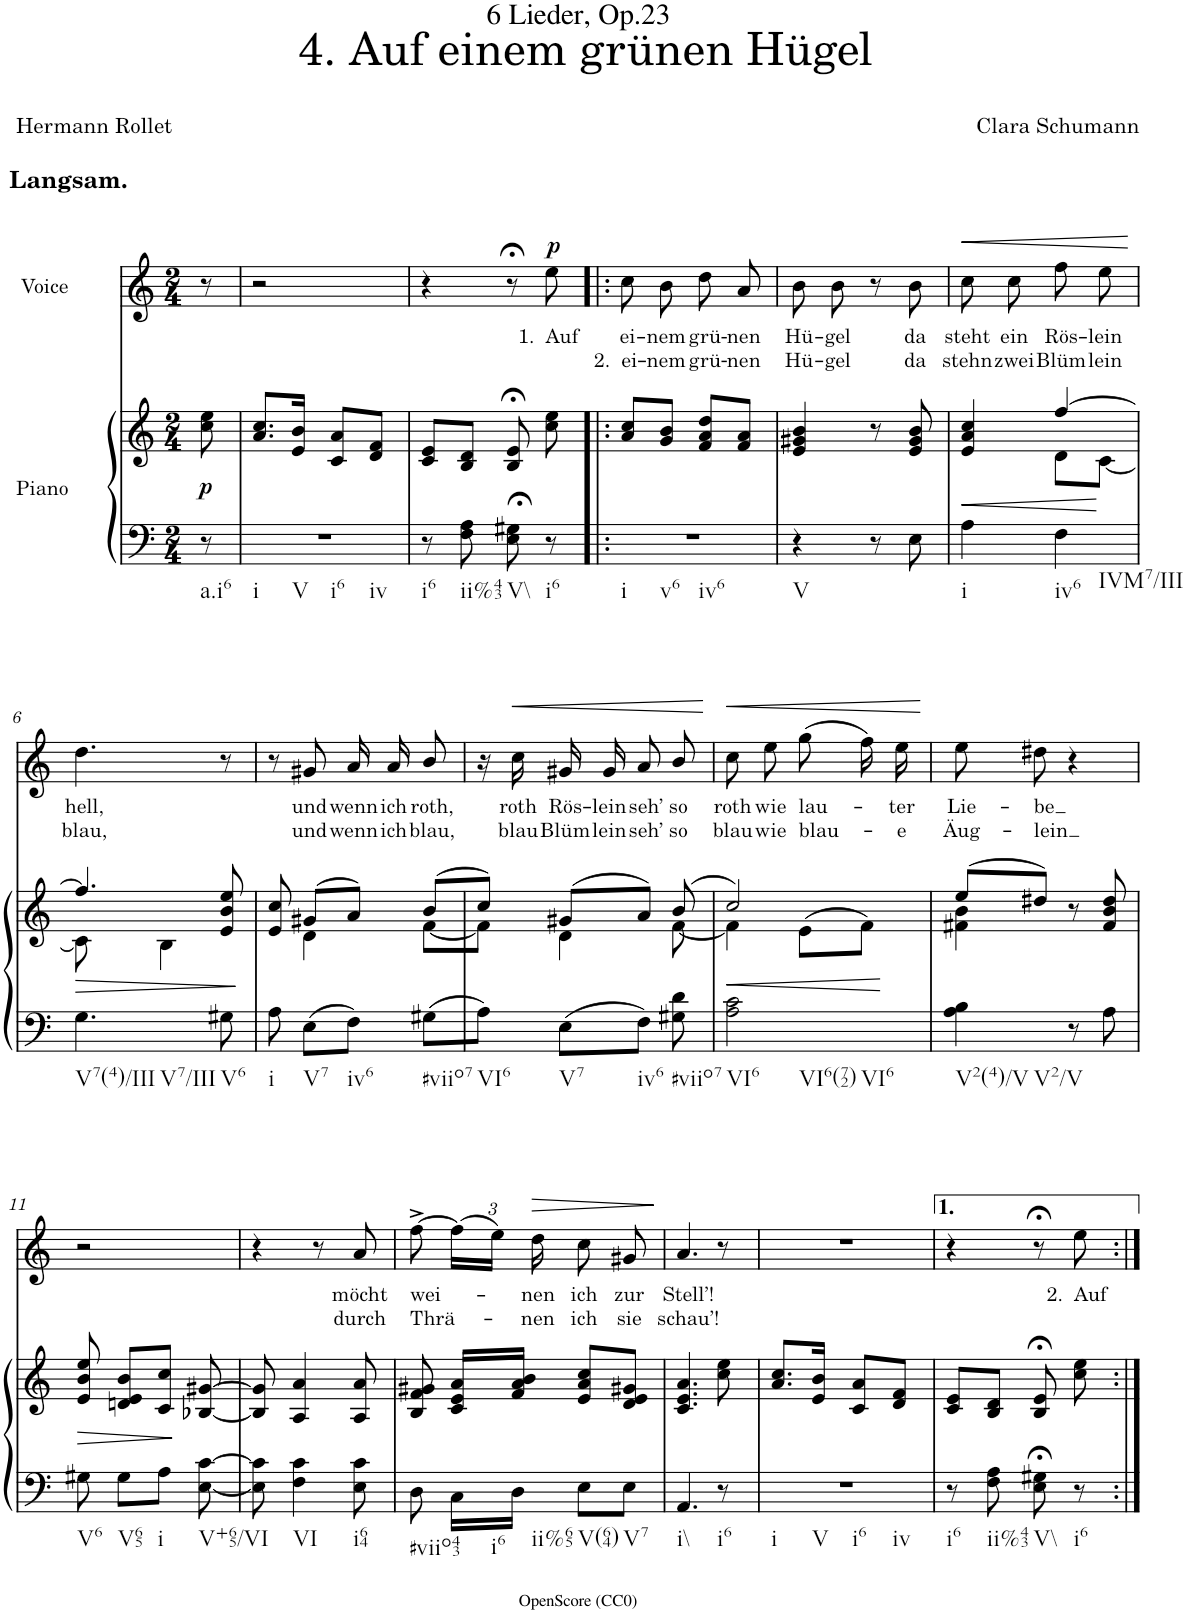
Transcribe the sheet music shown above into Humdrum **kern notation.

**kern	**kern	**dynam	**kern	**text	**text	**dynam
*part2	*part2	*part2	*part1	*part1	*part1	*part1
*staff3	*staff2	*staff2/3	*staff1	*staff1	*staff1	*staff1
*I"Piano	*	*	*I"Voice	*	*	*
*I'Pno	*	*	*	*	*	*
*clefF4	*clefG2	*	*clefG2	*	*	*
*k[]	*k[]	*	*k[]	*	*	*
*M2/4	*M2/4	*	*M2/4	*	*	*
=	=	=	=	=	=	=
!	!	!	!LO:TX:a:B:t=Langsam.	!	!	!
!LO:TX:b:t=a.i6	!	!	!	!	!	!
!	!	!LO:DY:b	!	!	!	!
8r	8cc\ 8ee\	p	8r	.	.	.
=1	=1	=1	=1	=1	=1	=1
!LO:TX:b:t=i	!	!	!	!	!	!
!LO:TX:b:t=V	!	!	!	!	!	!
!LO:TX:b:t=i6	!	!	!	!	!	!
!LO:TX:b:t=iv	!	!	!	!	!	!
2r	8.a/ 8.cc/L	.	2r	.	.	.
.	16e/ 16b/Jk	.	.	.	.	.
.	8c/ 8a/L	.	.	.	.	.
.	8d/ 8f/J	.	.	.	.	.
=2	=2	=2	=2	=2	=2	=2
!LO:TX:b:t=i6	!	!	!	!	!	!
8r	8c/ 8e/L	.	4r	.	.	.
!LO:TX:b:t=ii%43	!	!	!	!	!	!
8F\ 8A\	8B/ 8d/J	.	.	.	.	.
!LO:TX:b:t=V\\	!	!	!	!	!	!
8E\;< 8G#X\;<	8B/;< 8e/;<	.	8r;<	.	.	.
!LO:TX:b:t=i6	!	!	!	!	!	!
!	!	!	!	!LO:LY:b	!	!LO:DY:a
8r	8cc\ 8ee\	.	8ee\	1. Auf	.	p
=3!|:	=3!|:	=3!|:	=3!|:	=3!|:	=3!|:	=3!|:
!LO:TX:b:t=i	!	!	!	!	!	!
!LO:TX:b:t=v6	!	!	!	!	!	!
!LO:TX:b:t=iv6	!	!	!	!	!	!
!	!	!	!	!LO:LY:b	!LO:LY:b	!
2r	8a/ 8cc/L	.	8cc\	ei-	2. ei-	.
!	!	!	!	!LO:LY:b	!LO:LY:b	!
.	8g/ 8b/J	.	8b\	-nem	-nem	.
!	!	!	!	!LO:LY:b	!LO:LY:b	!
.	8f/ 8a/ 8dd/L	.	8dd\	grü-	grü-	.
!	!	!	!	!LO:LY:b	!LO:LY:b	!
.	8f/ 8a/J	.	8a/	-nen	-nen	.
=4	=4	=4	=4	=4	=4	=4
!LO:TX:b:t=V	!	!	!	!	!	!
!	!	!	!	!LO:LY:b	!LO:LY:b	!
4r	4e/ 4g#X/ 4b/	.	8b\	Hü-	Hü-	.
!	!	!	!	!LO:LY:b	!LO:LY:b	!
.	.	.	8b\	-gel	-gel	.
8r	8r	.	8r	.	.	.
!	!	!	!	!LO:LY:b	!LO:LY:b	!
8E\	8e/ 8g#/ 8b/	.	8b\	da	da	.
=5	=5	=5	=5	=5	=5	=5
!LO:TX:b:t=i	!	!	!	!	!	!
!	!	!LO:HP:b	!	!LO:LY:b	!LO:LY:b	!LO:HP:b
*	*^	*	*	*	*	*
4A\	4e/ 4a/ 4cc/	4ryy	<	8cc\	steht	stehn	<
!	!	!	!	!	!LO:LY:b	!LO:LY:b	!
.	.	.	.	8cc\	ein	zwei	.
!LO:TX:b:t=iv6	!	!	!	!	!	!	!
!LO:TX:b:t=IVM7/III	!	!	!	!	!	!	!
!	!	!	!	!	!LO:LY:b	!LO:LY:b	!
4F\	[4ff/	8d\L	.	8ff\	Rös-	Blüm-	.
!	!	!	!	!	!LO:LY:b	!LO:LY:b	!
.	.	[8c\J	.	8ee\	-lein	-lein	.
*	*v	*v	*	*	*	*	*
.	.	[	.	.	.	[
!!LO:LB:g=z
=6	=6	=6	=6	=6	=6	=6
!LO:TX:b:t=V7(4)/III	!	!	!	!	!	!
!LO:TX:b:t=V7/III	!	!	!	!	!	!
!	!	!LO:HP:b	!	!LO:LY:b	!LO:LY:b	!
*	*^	*	*	*	*	*
4.G\	4.ff/]	8c\]	>	4.dd\	hell,	blau,	.
.	.	4B\	.	.	.	.	.
!LO:TX:b:t=V6	!	!	!	!	!	!	!
8G#X\	8e/ 8b/ 8ee/	8ryy	.	8r	.	.	.
*	*v	*v	*	*	*	*	*
.	.	]	.	.	.	.
=7	=7	=7	=7	=7	=7	=7
*	*^	*	*	*	*	*
!LO:TX:b:t=i	!	!	!	!	!	!	!
8A\	8e/ 8cc/	8ryy	.	8r	.	.	.
!LO:TX:b:t=V7	!	!	!	!	!	!	!
!	!	!	!	!	!LO:LY:b	!LO:LY:b	!
8E\L	(8g#X/L	4d\	.	8g#X/	und	und	.
!LO:TX:b:t=iv6	!	!	!	!	!	!	!
!	!	!	!	!	!LO:LY:b	!LO:LY:b	!
8F\J	8a/J)	.	.	16a/	wenn	wenn	.
!	!	!	!	!	!LO:LY:b	!LO:LY:b	!
.	.	.	.	16a/	ich	ich	.
!LO:TX:b:t=#viio7	!	!	!	!	!	!	!
!	!	!	!	!	!LO:LY:b	!LO:LY:b	!
8G#X\L	(8b/L	[8f\L	.	8b/	roth,	blau,	.
=8	=8	=8	=8	=8	=8	=8	=8
!LO:TX:b:t=VI6	!	!	!	!	!	!	!
8A\J	8cc/J)	8f\J]	.	16r	.	.	.
!	!	!	!	!	!LO:LY:b	!LO:LY:b	!LO:HP:b
.	.	.	.	16cc\	roth	blau	<
!LO:TX:b:t=V7	!	!	!	!	!	!	!
!	!	!	!	!	!LO:LY:b	!LO:LY:b	!
8E\L	(8g#X/L	4d\	.	16g#X/	Rös-	Blüm-	.
!	!	!	!	!	!LO:LY:b	!LO:LY:b	!
.	.	.	.	16g#/	-lein	-lein	.
!LO:TX:b:t=iv6	!	!	!	!	!	!	!
!	!	!	!	!	!LO:LY:b	!LO:LY:b	!
8F\J	8a/J)	.	.	8a/	seh’	seh’	.
!LO:TX:b:t=#viio7	!	!	!	!	!	!	!
!	!	!	!	!	!LO:LY:b	!LO:LY:b	!
8G#X\ 8d\	(8b/	[8f\	.	8b/	so	so	.
*	*v	*v	*	*	*	*	*
.	.	.	.	.	.	[
=9	=9	=9	=9	=9	=9	=9
!LO:TX:b:t=VI6	!	!	!	!	!	!
!LO:TX:b:t=VI6(72)	!	!	!	!	!	!
!LO:TX:b:t=VI6	!	!	!	!	!	!
!	!	!LO:HP:b	!	!LO:LY:b	!LO:LY:b	!LO:HP:b
*	*^	*	*	*	*	*
2A\ 2c\	2cc/)	4f\]	<	8cc\	roth	blau	<
!	!	!	!	!	!LO:LY:b	!LO:LY:b	!
.	.	.	.	8ee\	wie	wie	.
!	!	!	!	!	!LO:LY:b	!LO:LY:b	!
.	.	(>8e\L	.	(8gg\	lau-	blau-	.
.	.	8f\J)	.	16ff\)	.	.	.
!	!	!	!	!	!LO:LY:b	!LO:LY:b	!
.	.	.	.	16ee\	ter	e	.
*	*v	*v	*	*	*	*	*
.	.	[	.	.	.	[
=10	=10	=10	=10	=10	=10	=10
*	*^	*	*	*	*	*
!LO:TX:b:t=V2(4)/V	!	!	!	!	!	!	!
!LO:TX:b:t=V2/V	!	!	!	!	!	!	!
!	!	!	!	!	!LO:LY:b	!LO:LY:b	!
4A\ 4B\	(8ee/L	4f#X\ 4b\	.	8ee\	Lie-	Äug-	.
!	!	!	!	!	!LO:LY:b	!LO:LY:b	!
.	8dd#X/J)	.	.	8dd#X\	-be	-lein	.
8r	8r	4ryy	.	4r	.	.	.
8A\	8f#/ 8b/ 8dd#/	.	.	.	.	.	.
*	*v	*v	*	*	*	*	*
!!LO:LB:g=z
=11	=11	=11	=11	=11	=11	=11
!LO:TX:b:t=V6	!	!	!	!	!	!
!	!	!LO:HP:b	!	!	!	!
8G#X\	8e/ 8b/ 8ee/	>	2r	.	.	.
!LO:TX:b:t=V65	!	!	!	!	!	!
8G#\L	8dn/ 8e/ 8b/L	.	.	.	.	.
!LO:TX:b:t=i	!	!	!	!	!	!
8A\J	8c/ 8cc/J	.	.	.	.	.
!LO:TX:b:t=V+65/VI	!	!	!	!	!	!
[8E\ [8c\	[8B-X/ [8g#X/	]	.	.	.	.
=12	=12	=12	=12	=12	=12	=12
8E\] 8c\]	8B-/] 8g#/]	.	4r	.	.	.
!LO:TX:b:t=VI	!	!	!	!	!	!
4F\ 4c\	4A/ 4a/	.	.	.	.	.
.	.	.	8r	.	.	.
!LO:TX:b:t=i64	!	!	!	!	!	!
!	!	!	!	!LO:LY:b	!LO:LY:b	!
8E\ 8c\	8A/ 8a/	.	8a/	möcht	durch	.
=13	=13	=13	=13	=13	=13	=13
!LO:TX:b:t=#viio43	!	!	!	!	!	!
!	!	!	!	!LO:LY:b	!LO:LY:b	!
8D\	8B/ 8f/ 8g#X/	.	[8ff^\	wei-	Thrä-	.
*	*	*	*Xbrackettup	*	*	*
!LO:TX:b:t=i6	!	!	!	!	!	!
16C\LL	16c/ 16e/ 16a/LL	.	(24ff\LL]	.	.	.
.	.	.	24ee\JJ)	.	.	.
!LO:TX:b:t=ii%65	!	!	!	!	!	!
16D\JJ	16f/ 16a/ 16b/JJ	.	.	.	.	.
!	!	!	!	!LO:LY:b	!LO:LY:b	!LO:HP:b
.	.	.	24dd\	nen	nen	>
!LO:TX:b:t=V(64)	!	!	!	!	!	!
!	!	!	!	!LO:LY:b	!LO:LY:b	!
8E\L	8e/ 8a/ 8cc/L	.	8cc\	ich	ich	.
!LO:TX:b:t=V7	!	!	!	!	!	!
!	!	!	!	!LO:LY:b	!LO:LY:b	!
8E\J	8d/ 8e/ 8g#X/J	.	8g#X/	zur	sie	.
.	.	.	.	.	.	]
=14	=14	=14	=14	=14	=14	=14
!LO:TX:b:t=i\\	!	!	!	!	!	!
!	!	!	!	!LO:LY:b	!LO:LY:b	!
4.AA/	4.c/ 4.e/ 4.a/	.	4.a/	Stell’!	schau’!	.
!LO:TX:b:t=i6	!	!	!	!	!	!
8r	8cc\ 8ee\	.	8r	.	.	.
=15	=15	=15	=15	=15	=15	=15
!LO:TX:b:t=i	!	!	!	!	!	!
!LO:TX:b:t=V	!	!	!	!	!	!
!LO:TX:b:t=i6	!	!	!	!	!	!
!LO:TX:b:t=iv	!	!	!	!	!	!
2r	8.a/ 8.cc/L	.	2r	.	.	.
.	16e/ 16b/Jk	.	.	.	.	.
.	8c/ 8a/L	.	.	.	.	.
.	8d/ 8f/J	.	.	.	.	.
=16	=16	=16	=16	=16	=16	=16
!LO:TX:b:t=i6	!	!	!	!	!	!
8r	8c/ 8e/L	.	4r	.	.	.
!LO:TX:b:t=ii%43	!	!	!	!	!	!
8F\ 8A\	8B/ 8d/J	.	.	.	.	.
!LO:TX:b:t=V\\	!	!	!	!	!	!
8E\;< 8G#X\;<	8B/;< 8e/;<	.	8r;<	.	.	.
!LO:TX:b:t=i6	!	!	!	!	!	!
!	!	!	!	!LO:LY:b	!	!
8r	8cc\ 8ee\	.	8ee\	2. Auf	.	.
=:|!	=:|!	=:|!	=:|!	=:|!	=:|!	=:|!
*-	*-	*-	*-	*-	*-	*-
